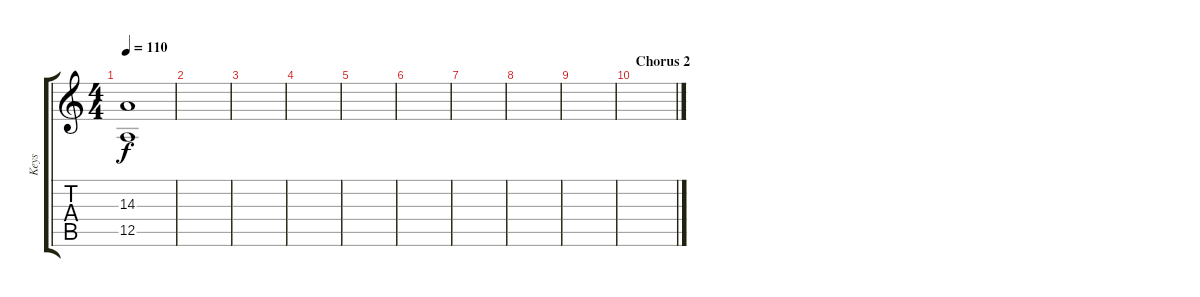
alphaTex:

\track ("Keys" "Keys") {instrument stringensemble2}
\staff {score tabs}
\tuning (E4 B3 G3 D3 A2 E2) {hide}
\ts (4 4)
\tempo 110
\clef g2
\ks c
(14.3 12.5).1{dy f} |
\section ("" "")
|
|
|
|
|
|
|
|
\section ("" "Chorus 2")
